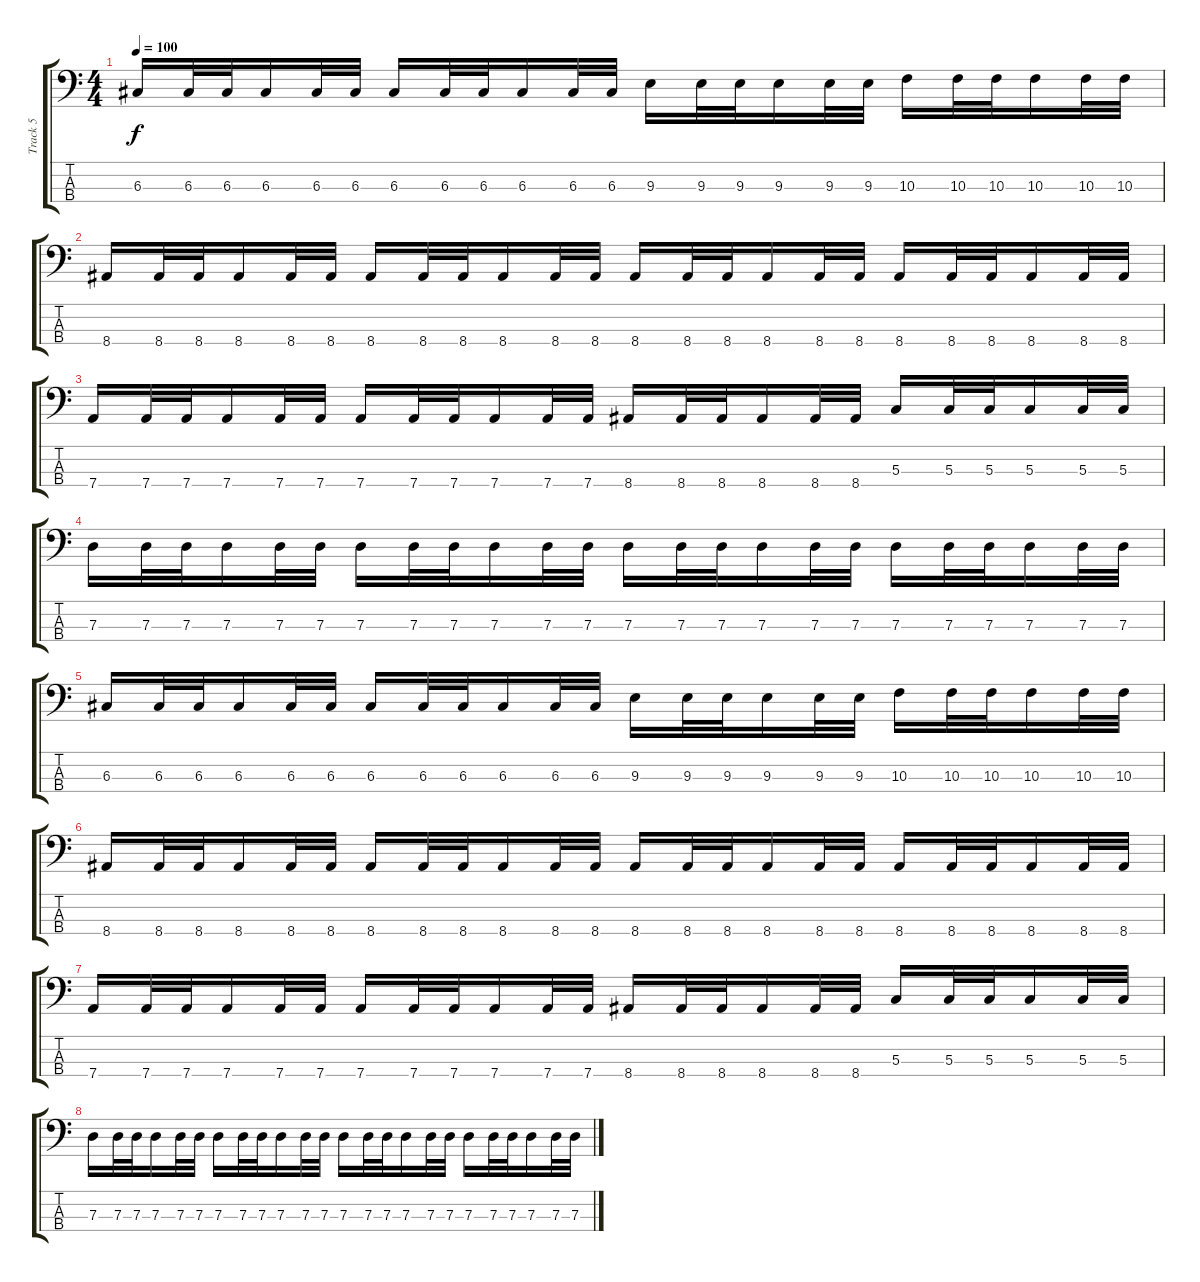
\track ("Track 5" "Track 5") {instrument electricbassfinger}
\staff {score tabs}
\tuning (F2 C2 G1 D1) {hide}
\ts (4 4)
\tempo 100
\clef f4
\ks c
6.3.16{dy f} 6.3.32 6.3.32 6.3.16 6.3.32 6.3.32 6.3.16 6.3.32 6.3.32 6.3.16 6.3.32 6.3.32 9.3.16 9.3.32 9.3.32 9.3.16 9.3.32 9.3.32 10.3.16 10.3.32 10.3.32 10.3.16 10.3.32 10.3.32 |
8.4.16 8.4.32 8.4.32 8.4.16 8.4.32 8.4.32 8.4.16 8.4.32 8.4.32 8.4.16 8.4.32 8.4.32 8.4.16 8.4.32 8.4.32 8.4.16 8.4.32 8.4.32 8.4.16 8.4.32 8.4.32 8.4.16 8.4.32 8.4.32 |
7.4.16 7.4.32 7.4.32 7.4.16 7.4.32 7.4.32 7.4.16 7.4.32 7.4.32 7.4.16 7.4.32 7.4.32 8.4.16 8.4.32 8.4.32 8.4.16 8.4.32 8.4.32 5.3.16 5.3.32 5.3.32 5.3.16 5.3.32 5.3.32 |
7.3.16 7.3.32 7.3.32 7.3.16 7.3.32 7.3.32 7.3.16 7.3.32 7.3.32 7.3.16 7.3.32 7.3.32 7.3.16 7.3.32 7.3.32 7.3.16 7.3.32 7.3.32 7.3.16 7.3.32 7.3.32 7.3.16 7.3.32 7.3.32 |
6.3.16 6.3.32 6.3.32 6.3.16 6.3.32 6.3.32 6.3.16 6.3.32 6.3.32 6.3.16 6.3.32 6.3.32 9.3.16 9.3.32 9.3.32 9.3.16 9.3.32 9.3.32 10.3.16 10.3.32 10.3.32 10.3.16 10.3.32 10.3.32 |
8.4.16 8.4.32 8.4.32 8.4.16 8.4.32 8.4.32 8.4.16 8.4.32 8.4.32 8.4.16 8.4.32 8.4.32 8.4.16 8.4.32 8.4.32 8.4.16 8.4.32 8.4.32 8.4.16 8.4.32 8.4.32 8.4.16 8.4.32 8.4.32 |
7.4.16 7.4.32 7.4.32 7.4.16 7.4.32 7.4.32 7.4.16 7.4.32 7.4.32 7.4.16 7.4.32 7.4.32 8.4.16 8.4.32 8.4.32 8.4.16 8.4.32 8.4.32 5.3.16 5.3.32 5.3.32 5.3.16 5.3.32 5.3.32 |
7.3.16 7.3.32 7.3.32 7.3.16 7.3.32 7.3.32 7.3.16 7.3.32 7.3.32 7.3.16 7.3.32 7.3.32 7.3.16 7.3.32 7.3.32 7.3.16 7.3.32 7.3.32 7.3.16 7.3.32 7.3.32 7.3.16 7.3.32 7.3.32
